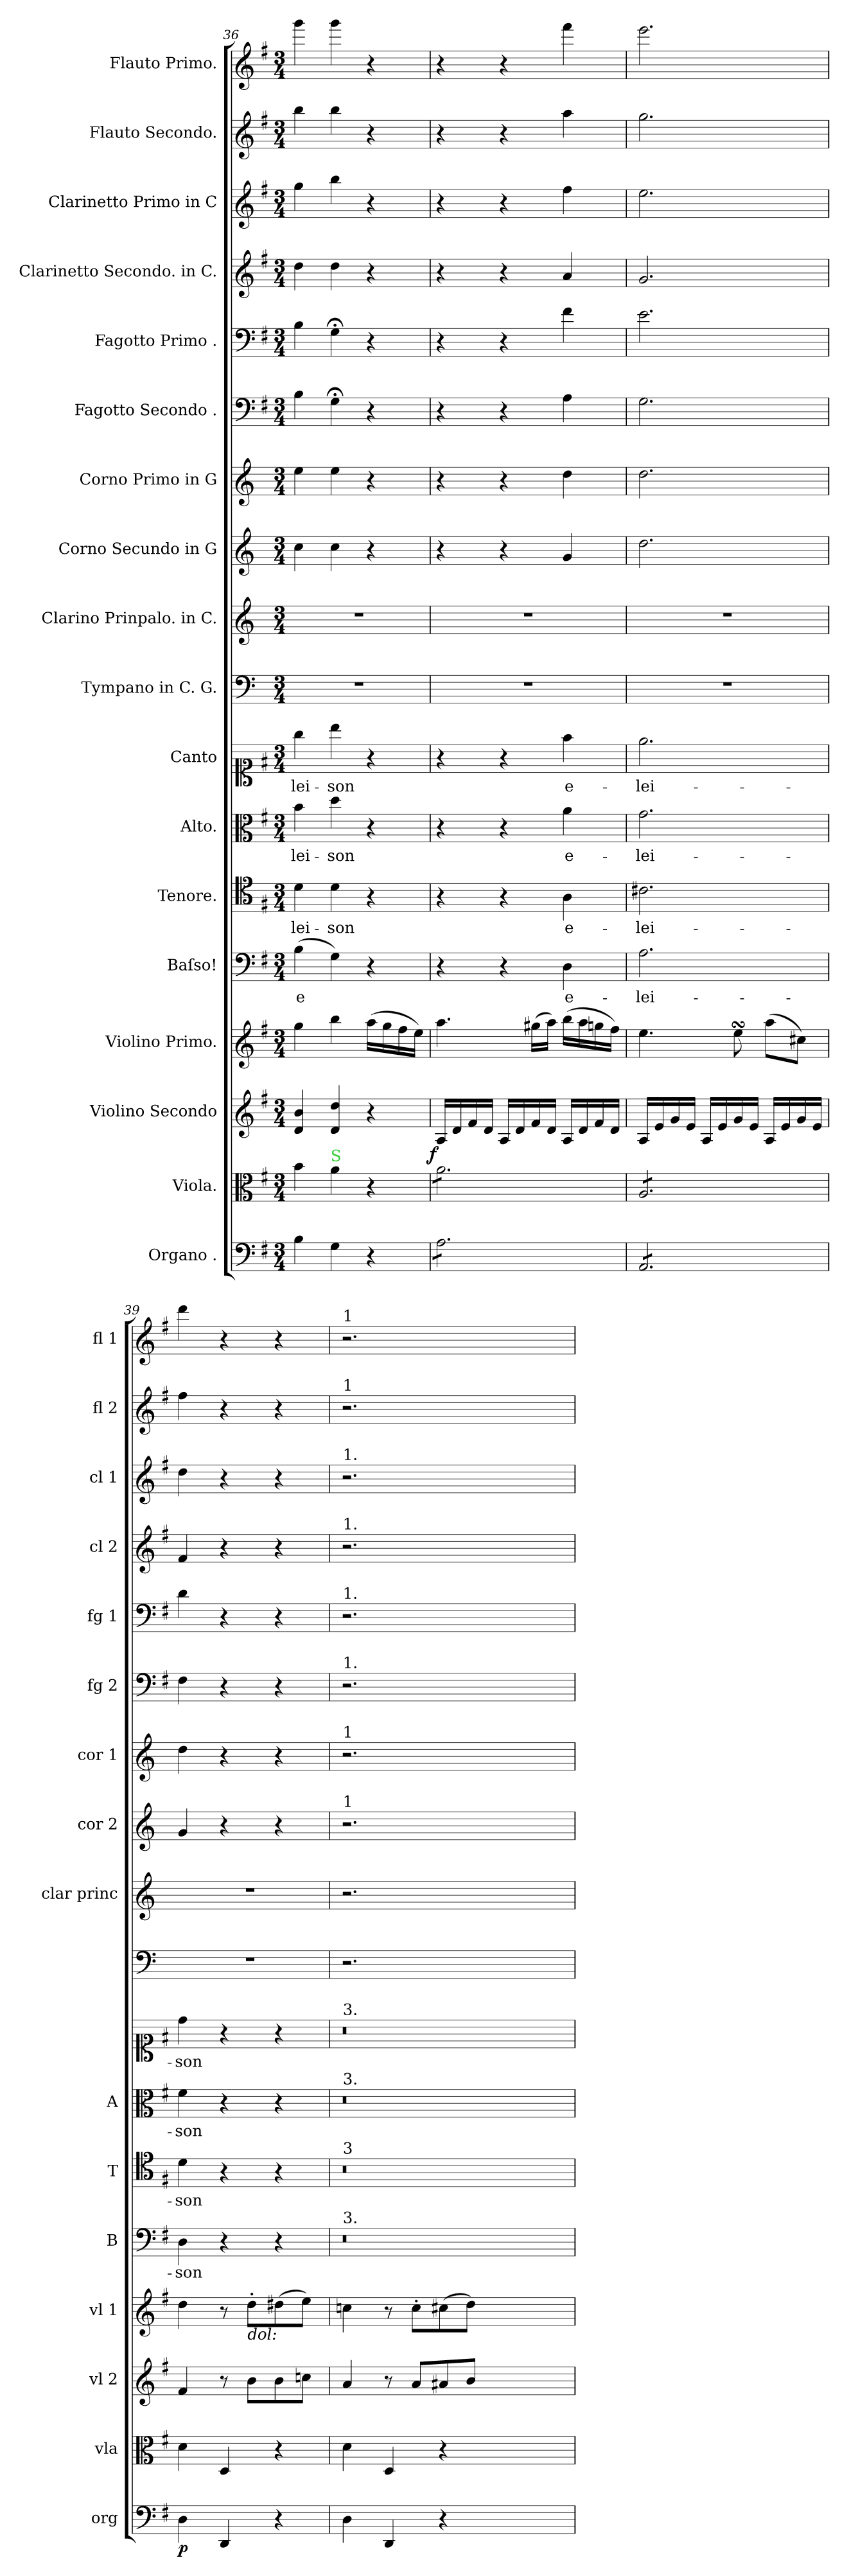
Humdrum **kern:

**kern	**dynam	**kern	**kern	**dynam	**kern	**kern	**text	**kern	**text	**kern	**text	**kern	**text	**kern	**kern	**kern	**kern	**kern	**kern	**kern	**kern	**kern	**kern
*part18	*part18	*part17	*part16	*part16	*part15	*part14	*part14	*part13	*part13	*part12	*part12	*part11	*part11	*part10	*part9	*part8	*part7	*part6	*part5	*part4	*part3	*part2	*part1
*staff18	*staff18	*staff17	*staff16	*staff16	*staff15	*staff14	*staff14	*staff13	*staff13	*staff12	*staff12	*staff11	*staff11	*staff10	*staff9	*staff8	*staff7	*staff6	*staff5	*staff4	*staff3	*staff2	*staff1
*I"Organo .	*	*I"Viola.	*I"Violino Secondo	*	*I"Violino Primo.	*I"Baſso!	*	*I"Tenore.	*	*I"Alto.	*	*I"Canto	*	*I"Tympano in C. G.	*I"Clarino Prinpalo. in C.	*I"Corno Secundo in G	*I"Corno Primo in G	*I"Fagotto Secondo .	*I"Fagotto Primo .	*I"Clarinetto Secondo. in C.	*I"Clarinetto Primo in C	*I"Flauto Secondo.	*I"Flauto Primo.
*I'org	*	*I'vla	*I'vl 2	*	*I'vl 1	*I'B	*	*I'T	*	*I'A	*	*	*	*	*I'clar princ	*I'cor 2	*I'cor 1	*I'fg 2	*I'fg 1	*I'cl 2	*I'cl 1	*I'fl 2	*I'fl 1
*clefF4	*	*clefC3	*clefG2	*	*clefG2	*clefF4	*	*clefC4	*	*clefC3	*	*clefC1	*	*clefF4	*clefG2	*clefG2	*clefG2	*clefF4	*clefF4	*clefG2	*clefG2	*clefG2	*clefG2
*	*	*	*	*	*	*	*	*	*	*	*	*	*	*	*	*ITrd3c5	*ITrd3c5	*	*	*	*	*	*
*k[f#]	*	*k[f#]	*k[f#]	*	*k[f#]	*k[f#]	*	*k[f#]	*	*k[f#]	*	*k[f#]	*	*k[]	*k[]	*k[f#]	*k[f#]	*k[f#]	*k[f#]	*k[f#]	*k[f#]	*k[f#]	*k[f#]
*G:	*	*G:	*G:	*	*G:	*G:	*	*G:	*	*G:	*	*G:	*	*	*	*	*	*G:	*G:	*G:	*G:	*G:	*G:
*M3/4	*	*M3/4	*M3/4	*	*M3/4	*M3/4	*	*M3/4	*	*M3/4	*	*M3/4	*	*M3/4	*M3/4	*M3/4	*M3/4	*M3/4	*M3/4	*M3/4	*M3/4	*M3/4	*M3/4
=36	=36	=36	=36	=36	=36	=36	=36	=36	=36	=36	=36	=36	=36	=36	=36	=36	=36	=36	=36	=36	=36	=36	=36
4B\	.	4b\	4d/ 4b/	.	4gg\	(4B\	-e	4d\	-lei-	4b\	-lei-	4gg\	-lei-	2.r	2.r	4g\	4b\	4B\	4B\	4dd\	4gg\	4bb\	4ggg\
!	!	!LO:TX:a:color=limegreen:t=S	!	!	!	!	!	!	!	!	!	!	!	!	!	!	!	!	!	!	!	!	!
4G\	.	4a\	4d/ 4dd/	.	4bb\	4G\)	.	4d\	-son	4dd\	-son	4bb\	-son	.	.	4g\	4b\	4G;<\	4G;<\	4dd\	4bb\	4bb\	4ggg\
4r	.	4r	4r	.	(16aa\LL	4r	.	4r	.	4r	.	4r	.	.	.	4r	4r	4r	4r	4r	4r	4r	4r
.	.	.	.	.	16gg\	.	.	.	.	.	.	.	.	.	.	.	.	.	.	.	.	.	.
.	.	.	.	.	16ff#\	.	.	.	.	.	.	.	.	.	.	.	.	.	.	.	.	.	.
.	.	.	.	.	16ee\JJ)	.	.	.	.	.	.	.	.	.	.	.	.	.	.	.	.	.	.
=37	=37	=37	=37	=37	=37	=37	=37	=37	=37	=37	=37	=37	=37	=37	=37	=37	=37	=37	=37	=37	=37	=37	=37
!	!	!	!	!LO:DY:rj	!	!	!	!	!	!	!	!	!	!	!	!	!	!	!	!	!	!	!
*tremolo	*	*	*	*	*	*	*	*	*	*	*	*	*	*	*	*	*	*	*	*	*	*	*
*	*	*tremolo	*	*	*	*	*	*	*	*	*	*	*	*	*	*	*	*	*	*	*	*	*
8A\L	.	8a\L	16A/LL	f	4.aa\	4r	.	4r	.	4r	.	4r	.	2.r	2.r	4r	4r	4r	4r	4r	4r	4r	4r
.	.	.	16d/	.	.	.	.	.	.	.	.	.	.	.	.	.	.	.	.	.	.	.	.
8A\	.	8a\	16f#/	.	.	.	.	.	.	.	.	.	.	.	.	.	.	.	.	.	.	.	.
.	.	.	16d/JJ	.	.	.	.	.	.	.	.	.	.	.	.	.	.	.	.	.	.	.	.
8A\	.	8a\	16A/LL	.	.	4r	.	4r	.	4r	.	4r	.	.	.	4r	4r	4r	4r	4r	4r	4r	4r
.	.	.	16d/	.	.	.	.	.	.	.	.	.	.	.	.	.	.	.	.	.	.	.	.
8A\	.	8a\	16f#/	.	(16gg#X\LL	.	.	.	.	.	.	.	.	.	.	.	.	.	.	.	.	.	.
.	.	.	16d/JJ	.	16aa\JJ)	.	.	.	.	.	.	.	.	.	.	.	.	.	.	.	.	.	.
8A\	.	8a\	16A/LL	.	(16bb\LL	4D\	e-	4A\	e-	4a\	e-	4ff#\	e-	.	.	4d/	4a\	4A\	4f#\	4a/	4ff#\	4aa\	4fff#\
.	.	.	16d/	.	16aa\	.	.	.	.	.	.	.	.	.	.	.	.	.	.	.	.	.	.
8A\J	.	8a\J	16f#/	.	16ggn\	.	.	.	.	.	.	.	.	.	.	.	.	.	.	.	.	.	.
.	.	.	16d/JJ	.	16ff#\JJ)	.	.	.	.	.	.	.	.	.	.	.	.	.	.	.	.	.	.
=38	=38	=38	=38	=38	=38	=38	=38	=38	=38	=38	=38	=38	=38	=38	=38	=38	=38	=38	=38	=38	=38	=38	=38
8AA/L	.	8A/L	16A/LL	.	4.ee\	2.A\	-lei-	2.c#X\	-lei-	2.g\	-lei-	2.ee\	-lei-	2.r	2.r	2.a\	2.a\	2.G\	2.e\	2.g/	2.ee\	2.gg\	2.eee\
.	.	.	16e/	.	.	.	.	.	.	.	.	.	.	.	.	.	.	.	.	.	.	.	.
8AA/	.	8A/	16g/	.	.	.	.	.	.	.	.	.	.	.	.	.	.	.	.	.	.	.	.
.	.	.	16e/JJ	.	.	.	.	.	.	.	.	.	.	.	.	.	.	.	.	.	.	.	.
8AA/	.	8A/	16A/LL	.	.	.	.	.	.	.	.	.	.	.	.	.	.	.	.	.	.	.	.
.	.	.	16e/	.	.	.	.	.	.	.	.	.	.	.	.	.	.	.	.	.	.	.	.
8AA/	.	8A/	16g/	.	8eesSSS\	.	.	.	.	.	.	.	.	.	.	.	.	.	.	.	.	.	.
.	.	.	16e/JJ	.	.	.	.	.	.	.	.	.	.	.	.	.	.	.	.	.	.	.	.
8AA/	.	8A/	16A/LL	.	(8aa\L	.	.	.	.	.	.	.	.	.	.	.	.	.	.	.	.	.	.
.	.	.	16e/	.	.	.	.	.	.	.	.	.	.	.	.	.	.	.	.	.	.	.	.
8AA/J	.	8A/J	16g/	.	8cc#X\J)	.	.	.	.	.	.	.	.	.	.	.	.	.	.	.	.	.	.
*	*	*Xtremolo	*	*	*	*	*	*	*	*	*	*	*	*	*	*	*	*	*	*	*	*	*
*Xtremolo	*	*	*	*	*	*	*	*	*	*	*	*	*	*	*	*	*	*	*	*	*	*	*
.	.	.	16e/JJ	.	.	.	.	.	.	.	.	.	.	.	.	.	.	.	.	.	.	.	.
=39	=39	=39	=39	=39	=39	=39	=39	=39	=39	=39	=39	=39	=39	=39	=39	=39	=39	=39	=39	=39	=39	=39	=39
4D\	p	4d\	4f#/	.	4dd\	4D\	-son	4d\	-son	4f#\	-son	4dd\	-son	2.r	2.r	4d/	4a\	4F#\	4d\	4f#/	4dd\	4ff#\	4ddd\
4DD/	.	4D/	8r	.	8r	4r	.	4r	.	4r	.	4r	.	.	.	4r	4r	4r	4r	4r	4r	4r	4r
!	!	!	!	!	!LO:TX:b:i:t=dol&colon;	!	!	!	!	!	!	!	!	!	!	!	!	!	!	!	!	!	!
.	.	.	8b\L	.	8dd'\L	.	.	.	.	.	.	.	.	.	.	.	.	.	.	.	.	.	.
4r	.	4r	8b\	.	(8dd#X\	4r	.	4r	.	4r	.	4r	.	.	.	4r	4r	4r	4r	4r	4r	4r	4r
.	.	.	8ccn\J	.	8ee\J)	.	.	.	.	.	.	.	.	.	.	.	.	.	.	.	.	.	.
=40	=40	=40	=40	=40	=40	=40	=40	=40	=40	=40	=40	=40	=40	=40	=40	=40	=40	=40	=40	=40	=40	=40	=40
!	!	!	!	!	!	!	!	!	!	!	!	!	!	!	!	!	!	!	!	!	!	!	!LO:TX:a:t=1
!	!	!	!	!	!	!	!	!	!	!	!	!	!	!	!	!	!	!	!	!	!	!LO:TX:a:t=1	!
!	!	!	!	!	!	!	!	!	!	!	!	!	!	!	!	!	!	!	!	!	!LO:TX:a:t=1.	!	!
!	!	!	!	!	!	!	!	!	!	!	!	!	!	!	!	!	!	!	!	!LO:TX:a:t=1.	!	!	!
!	!	!	!	!	!	!	!	!	!	!	!	!	!	!	!	!	!	!	!LO:TX:a:t=1.	!	!	!	!
!	!	!	!	!	!	!	!	!	!	!	!	!	!	!	!	!	!	!LO:TX:a:t=1.	!	!	!	!	!
!	!	!	!	!	!	!	!	!	!	!	!	!	!	!	!	!	!LO:TX:a:t=1	!	!	!	!	!	!
!	!	!	!	!	!	!	!	!	!	!	!	!	!	!	!	!LO:TX:a:t=1	!	!	!	!	!	!	!
!	!	!	!	!	!	!	!	!	!	!	!	!LO:TX:a:t=3.	!	!	!	!	!	!	!	!	!	!	!
!	!	!	!	!	!	!	!	!	!	!LO:TX:a:t=3.	!	!	!	!	!	!	!	!	!	!	!	!	!
!	!	!	!	!	!	!	!	!LO:TX:a:t=3	!	!	!	!	!	!	!	!	!	!	!	!	!	!	!
!	!	!	!	!	!	!LO:TX:a:t=3.	!	!	!	!	!	!	!	!	!	!	!	!	!	!	!	!	!
!	!	!	!	!	!	!LO:N:vis=0	!	!LO:N:vis=0	!	!LO:N:vis=0	!	!LO:N:vis=0	!	!	!	!	!	!	!	!	!	!	!
4D\	.	4d\	4a/	.	4ccn\	1.r	.	1.r	.	1.r	.	1.r	.	2.r	2.r	2.r	2.r	2.r	2.r	2.r	2.r	2.r	2.r
4DD/	.	4D/	8r	.	8r	.	.	.	.	.	.	.	.	.	.	.	.	.	.	.	.	.	.
.	.	.	8a/L	.	8cc'\L	.	.	.	.	.	.	.	.	.	.	.	.	.	.	.	.	.	.
4r	.	4r	8a#X/	.	(8cc#X\	.	.	.	.	.	.	.	.	.	.	.	.	.	.	.	.	.	.
.	.	.	8b/J	.	8dd\J)	.	.	.	.	.	.	.	.	.	.	.	.	.	.	.	.	.	.
2.ryy	.	2.ryy	2.ryy	.	2.ryy	.	.	.	.	.	.	.	.	2.ryy	2.ryy	2.ryy	2.ryy	2.ryy	2.ryy	2.ryy	2.ryy	2.ryy	2.ryy
=	=	=	=	=	=	=	=	=	=	=	=	=	=	=	=	=	=	=	=	=	=	=	=
*-	*-	*-	*-	*-	*-	*-	*-	*-	*-	*-	*-	*-	*-	*-	*-	*-	*-	*-	*-	*-	*-	*-	*-
